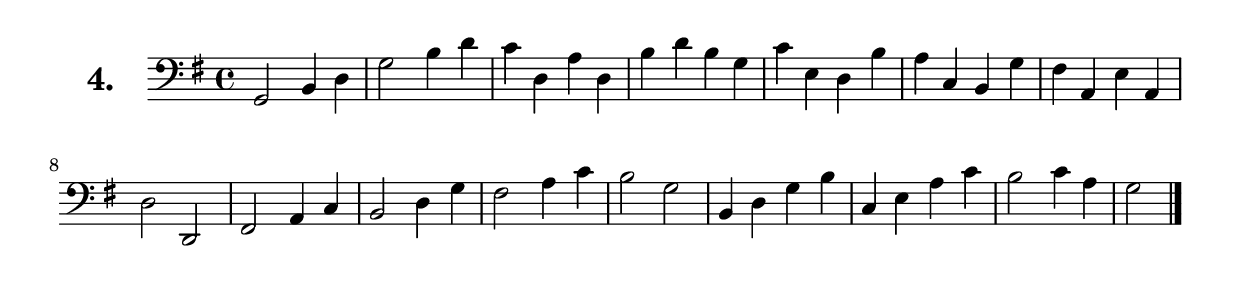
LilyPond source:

\version "2.18.2"

\score {
  \new StaffGroup = "" \with {
        instrumentName = \markup { \bold \huge { \larger "4." }}
      }
  <<
    \new Staff = "celloI"  \with { midiInstrument = #"cello" }
    \relative c {
      \clef bass
      \key g \major
      \time 4/4

      g2 b4 d      | %01
      g2 b4 d      | %02
      c4 d, a' d,  | %03
      b' d b g     | %04
      c e, d b'    | %05
      a c, b g'    | %06
      fis a, e' a, | %07
      d2 d,       | %08
      fis2 a4 c    | %09
      b2 d4 g      | %10
      fis2 a4 c    | %11
      b2 g         | %12
      b,4 d g b    | %13
      c, e a c     | %14
      b2 c4 a      | %15
      g2 \bar "|."   %16


    }
  >>
  \layout {}
  \midi {}
  \header {
    composer = "Sebastian Lee"
    %opus = "Op.30"
  }
}
